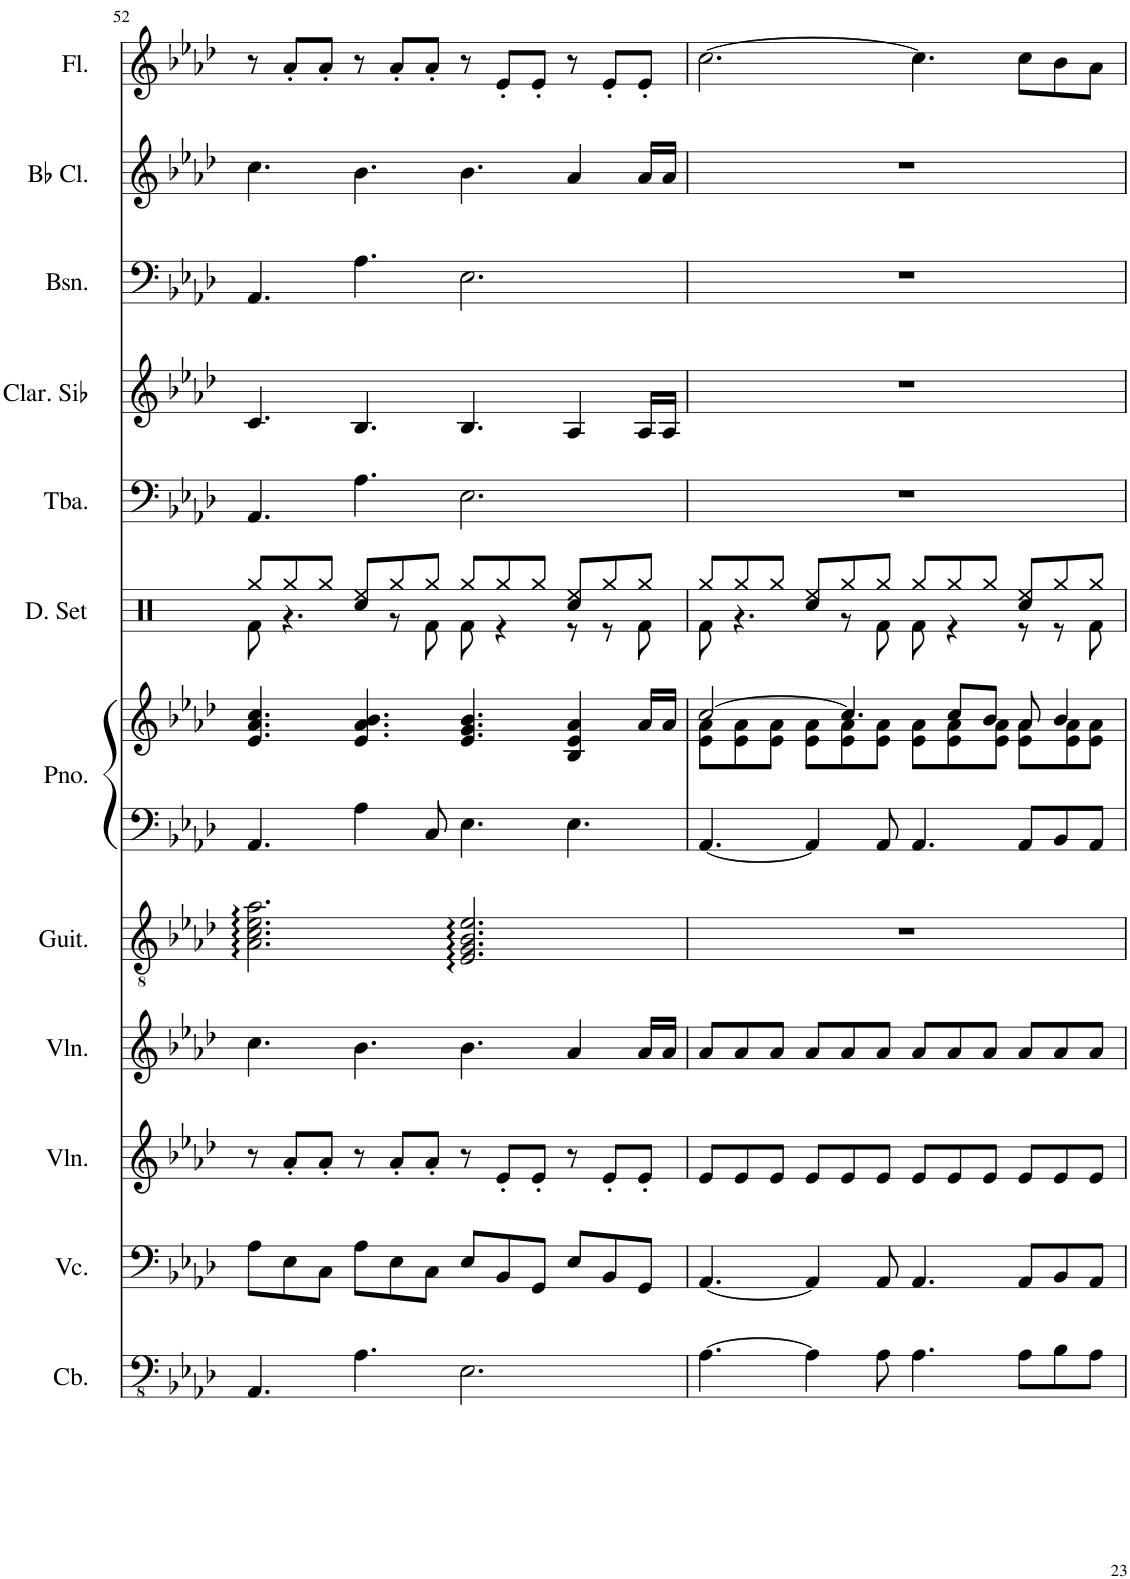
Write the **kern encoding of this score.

**kern	**kern	**kern	**kern	**kern	**kern	**kern	**kern	**kern	**kern	**kern	**kern
*part11	*part10	*part9	*part8	*part7	*part6	*part6	*part5	*part4	*part3	*part2	*part1
*staff12	*staff11	*staff10	*staff9	*staff8	*staff7	*staff6	*staff5	*staff4	*staff3	*staff2	*staff1
*I"Contrabass	*I"Violoncello	*I"Violin	*I"Violin	*I"Acoustic Guitar	*I"Piano	*	*I"Tuba	*I"Clarinette en Sib	*I"Bassoon	*I"Bb Clarinet	*I"Flute
*I'Cb.	*I'Vc.	*I'Vln.	*I'Vln.	*I'Guit.	*I'Pno.	*	*I'Tba.	*I'Clar. Sib	*I'Bsn.	*I'Bb Cl.	*I'Fl.
!!LO:PB:g=z
*clefFv4	*clefF4	*clefG2	*clefG2	*clefGv2	*clefF4	*clefG2	*clefF4	*clefG2	*clefF4	*clefG2	*clefG2
*ITrd7c12	*	*	*	*	*	*	*	*ITrd1c2	*	*ITrd1c2	*
*k[b-e-a-d-]	*k[b-e-a-d-]	*k[b-e-a-d-]	*k[b-e-a-d-]	*k[b-e-a-d-]	*k[b-e-a-d-]	*k[b-e-a-d-]	*k[b-e-a-d-]	*k[b-e-a-d-]	*k[b-e-a-d-]	*k[b-e-a-d-]	*k[b-e-a-d-]
*M12/8	*M12/8	*M12/8	*M12/8	*M12/8	*M12/8	*M12/8	*M12/8	*M12/8	*M12/8	*M12/8	*M12/8
=52	=52	=52	=52	=52	=52	=52	=52	=52	=52	=52	=52
4.AAA-/	8A-\L	8r	4.cc\	2.A-\ 2.c\ 2.e-\ 2.a-\	4.AA-/	4.e-/ 4.a-/ 4.cc/	4.AA-/	4.c/	4.AA-/	4.cc\	8r
.	8E-\	8a-'/L	.	.	.	.	.	.	.	.	8a-'/L
.	8C\J	8a-'/J	.	.	.	.	.	.	.	.	8a-'/J
4.AA-\	8A-\L	8r	4.b-\	.	4A-\	4.e-/ 4.a-/ 4.b-/	4.A-\	4.B-/	4.A-\	4.b-\	8r
.	8E-\	8a-'/L	.	.	.	.	.	.	.	.	8a-'/L
.	8C\J	8a-'/J	.	.	8C/	.	.	.	.	.	8a-'/J
2.EE-\	8E-/L	8r	4.b-\	2.E-/ 2.G/ 2.B-/ 2.e-/	4.E-\	4.e-/ 4.g/ 4.b-/	2.E-\	4.B-/	2.E-\	4.b-\	8r
.	8BB-/	8e-'/L	.	.	.	.	.	.	.	.	8e-'/L
.	8GG/J	8e-'/J	.	.	.	.	.	.	.	.	8e-'/J
.	8E-/L	8r	4a-/	.	4.E-\	4B-/ 4e-/ 4a-/	.	4A-/	.	4a-/	8r
.	8BB-/	8e-'/L	.	.	.	.	.	.	.	.	8e-'/L
.	8GG/J	8e-'/J	16a-/LL	.	.	16a-/LL	.	16A-/LL	.	16a-/LL	8e-'/J
.	.	.	16a-/JJ	.	.	16a-/JJ	.	16A-/JJ	.	16a-/JJ	.
=53	=53	=53	=53	=53	=53	=53	=53	=53	=53	=53	=53
*	*	*	*	*	*	*^	*	*	*	*	*
[4.AA-\	[4.AA-/	8e-/L	8a-/L	1.r	[4.AA-/	[2cc/	8e-\ 8a-\L	1.r	1.r	1.r	1.r	[2.cc\
.	.	8e-/	8a-/	.	.	.	8e-\ 8a-\	.	.	.	.	.
.	.	8e-/J	8a-/J	.	.	.	8e-\ 8a-\J	.	.	.	.	.
4AA-\]	4AA-/]	8e-/L	8a-/L	.	4AA-/]	.	8e-\ 8a-\L	.	.	.	.	.
.	.	8e-/	8a-/	.	.	4.cc/]	8e-\ 8a-\	.	.	.	.	.
8AA-\	8AA-/	8e-/J	8a-/J	.	8AA-/	.	8e-\ 8a-\J	.	.	.	.	.
4.AA-\	4.AA-/	8e-/L	8a-/L	.	4.AA-/	.	8e-\ 8a-\L	.	.	.	.	4.cc\]
.	.	8e-/	8a-/	.	.	8cc/L	8e-\ 8a-\	.	.	.	.	.
.	.	8e-/J	8a-/J	.	.	8b-/J	8e-\ 8a-\J	.	.	.	.	.
8AA-\L	8AA-/L	8e-/L	8a-/L	.	8AA-/L	8a-/	8e-\ 8a-\L	.	.	.	.	8cc\L
8BB-\	8BB-/	8e-/	8a-/	.	8BB-/	4b-/	8e-\ 8a-\	.	.	.	.	8b-\
8AA-\J	8AA-/J	8e-/J	8a-/J	.	8AA-/J	.	8e-\ 8a-\J	.	.	.	.	8a-\J
*	*	*	*	*	*	*v	*v	*	*	*	*	*
=	=	=	=	=	=	=	=	=	=	=	=
*-	*-	*-	*-	*-	*-	*-	*-	*-	*-	*-	*-
